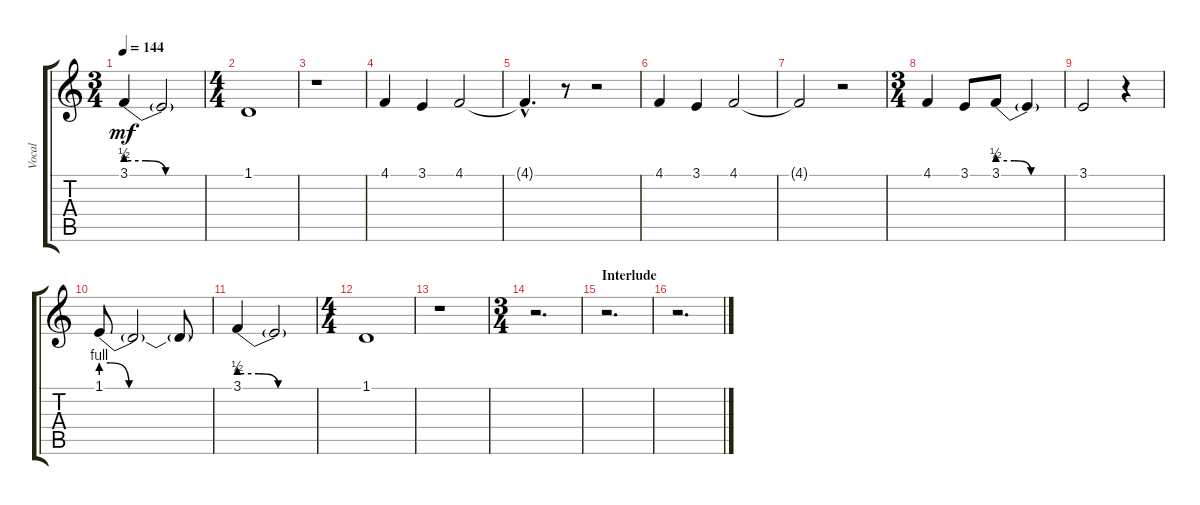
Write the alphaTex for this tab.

\track ("Vocal" "Vocal") {instrument lead2sawtooth}
\staff {score tabs}
\tuning (Db4 Ab3 E3 B2 Gb2 Db2) {hide}
\ts (3 4)
\tempo 144
\clef g2
\ks c
3.1{be (custom 0 2 15 2 30 0 60 0)}.4{dy mf} 3.1{t}.2 |
\ts (4 4)
1.1.1 |
r.1 |
4.1.4 3.1.4 4.1.2 |
4.1{hac t}.4{d} r.8 r.2 |
4.1.4 3.1.4 4.1.2 |
4.1{t}.2 r.2 |
\ts (3 4)
4.1.4 3.1.8 3.1{be (custom 0 2 15 2 30 0 60 0)}.8 3.1{t}.4 |
3.1.2 r.4 |
1.1{be (custom 0 4 5 4 15 0 60 0)}.8 1.1{t}.2 1.1{t}.8 |
3.1{be (custom 0 2 15 2 30 0 60 0)}.4 3.1{t}.2 |
\ts (4 4)
1.1.1 |
r.1 |
\ts (3 4)
r.2{d} |
\section ("" "Interlude")
r.2{d} |
r.2{d}
